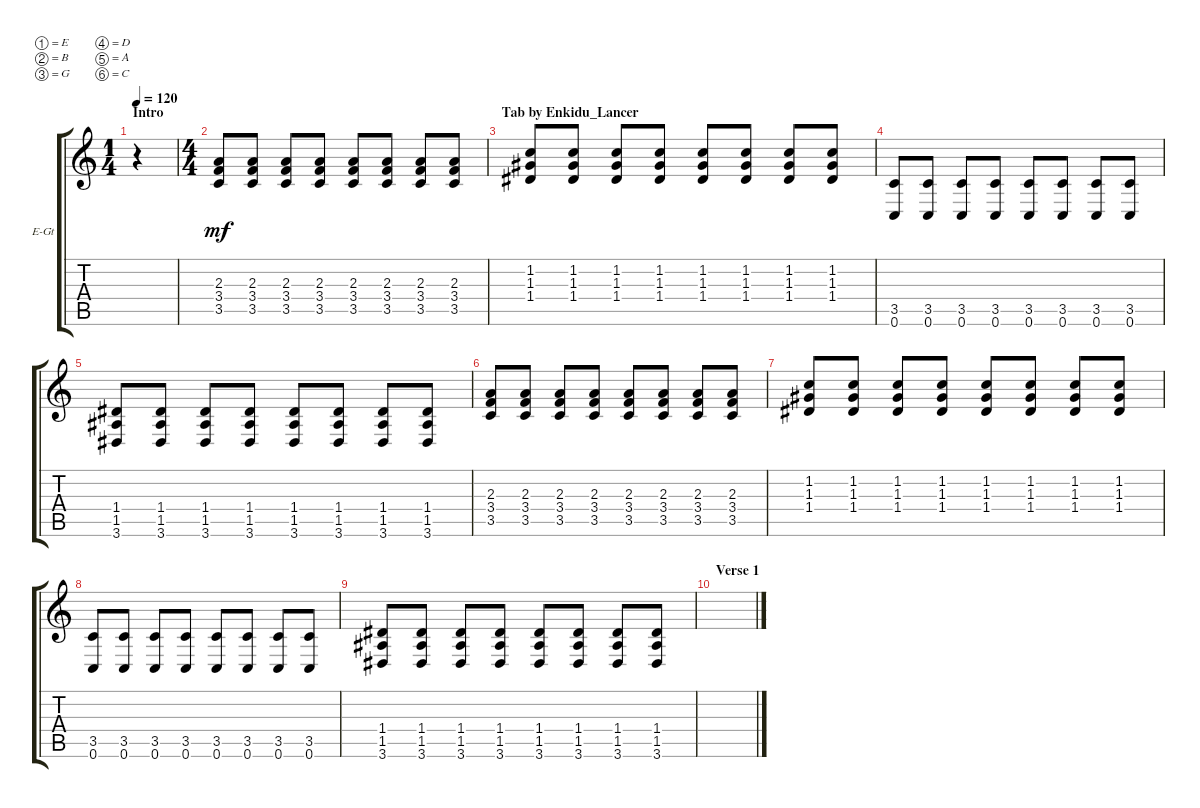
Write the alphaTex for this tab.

\bracketExtendMode groupsimilarinstruments
\firstSystemTrackNameOrientation horizontal
\otherSystemsTrackNameOrientation horizontal
\track ("Electric Guitar 2" "E-Gt") {instrument distortionguitar}
\staff {score tabs}
\tuning (E4 B3 G3 D3 A2 C2)
\ts (1 4)
\section ("" "Intro")
\tempo 120
\clef g2
\ks c
r.4{dy mf instrument distortionguitar} |
\ts (4 4)
(3.4 3.5 2.3).8 (3.4 3.5 2.3).8 (3.4 3.5 2.3).8 (3.4 3.5 2.3).8 (3.4 3.5 2.3).8 (3.4 3.5 2.3).8 (3.4 3.5 2.3).8 (3.4 3.5 2.3).8 |
\section ("" "Tab by Enkidu_Lancer")
(1.3 1.4 1.2).8 (1.3 1.2 1.4).8 (1.3 1.2 1.4).8 (1.3 1.2 1.4).8 (1.3 1.2 1.4).8 (1.3 1.2 1.4).8 (1.3 1.2 1.4).8 (1.3 1.2 1.4).8 |
(3.5 0.6).8 (3.5 0.6).8 (3.5 0.6).8 (3.5 0.6).8 (3.5 0.6).8 (3.5 0.6).8 (3.5 0.6).8 (3.5 0.6).8 |
(1.4 3.6 1.5).8 (1.4 3.6 1.5).8 (1.4 3.6 1.5).8 (1.4 3.6 1.5).8 (1.4 3.6 1.5).8 (1.4 3.6 1.5).8 (1.4 3.6 1.5).8 (1.4 3.6 1.5).8 |
(3.4 3.5 2.3).8 (3.4 3.5 2.3).8 (3.4 3.5 2.3).8 (3.4 3.5 2.3).8 (3.4 3.5 2.3).8 (3.4 3.5 2.3).8 (3.4 3.5 2.3).8 (3.4 3.5 2.3).8 |
(1.3 1.4 1.2).8 (1.3 1.2 1.4).8 (1.3 1.2 1.4).8 (1.3 1.2 1.4).8 (1.3 1.2 1.4).8 (1.3 1.2 1.4).8 (1.3 1.2 1.4).8 (1.3 1.2 1.4).8 |
(3.5 0.6).8 (3.5 0.6).8 (3.5 0.6).8 (3.5 0.6).8 (3.5 0.6).8 (3.5 0.6).8 (3.5 0.6).8 (3.5 0.6).8 |
(1.4 3.6 1.5).8 (1.4 3.6 1.5).8 (1.4 3.6 1.5).8 (1.4 3.6 1.5).8 (1.4 3.6 1.5).8 (1.4 3.6 1.5).8 (1.4 3.6 1.5).8 (1.4 3.6 1.5).8 |
\section ("" "Verse 1")
